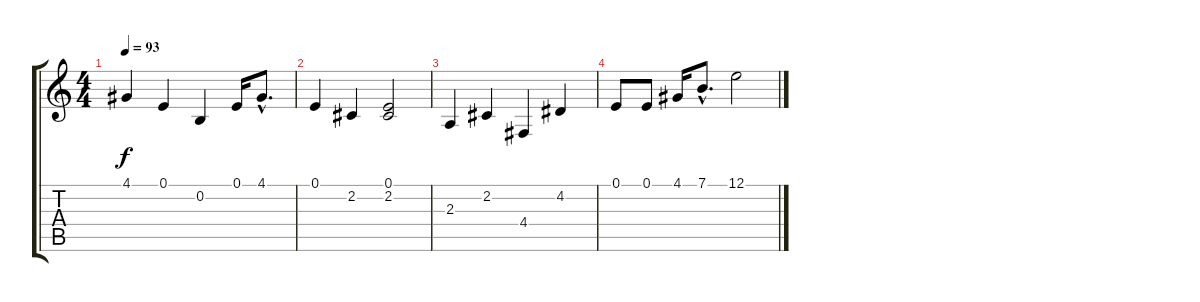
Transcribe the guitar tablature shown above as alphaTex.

\track "" {instrument honkytonkpiano}
\staff {score tabs}
\tuning (E4 B3 G3 D3 A2 E2) {hide}
\ts (4 4)
\tempo 93
\clef g2
\ks c
4.1.4{dy f} 0.1.4 0.2.4 0.1.16 4.1{hac}.8{d} |
0.1.4 2.2.4 (0.1 2.2).2 |
2.3.4 2.2.4 4.4.4 4.2.4 |
0.1.8 0.1.8 4.1.16 7.1{hac}.8{d} 12.1.2
